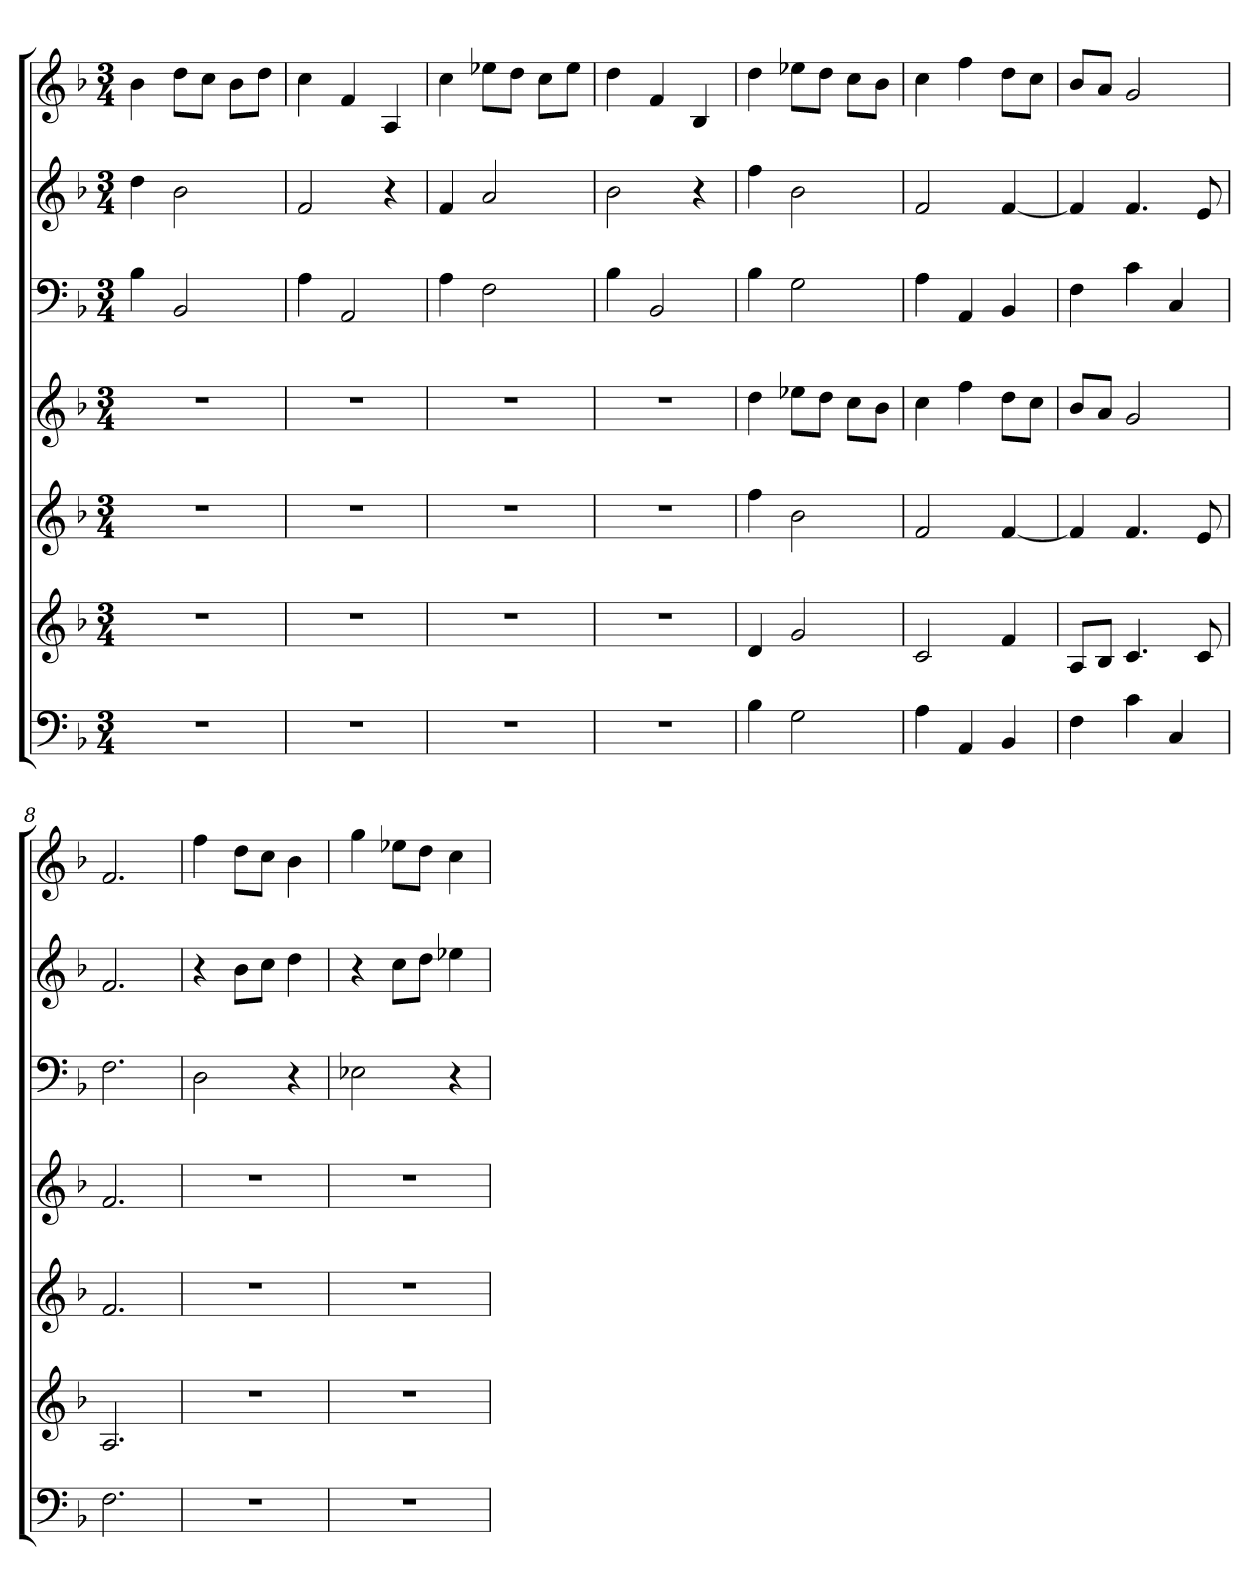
**kern	**kern	**kern	**kern	**kern	**kern	**kern
*part7	*part6	*part5	*part4	*part3	*part2	*part1
*staff7	*staff6	*staff5	*staff4	*staff3	*staff2	*staff1
*k[b-]	*k[b-]	*k[b-]	*k[b-]	*k[b-]	*k[b-]	*k[b-]
*F:	*F:	*F:	*F:	*F:	*F:	*F:
*M3/4	*M3/4	*M3/4	*M3/4	*M3/4	*M3/4	*M3/4
=1	=1	=1	=1	=1	=1	=1
2.r	2.r	2.r	2.r	4B-	4dd	4b-
.	.	.	.	2BB-	2b-	8ddL
.	.	.	.	.	.	8ccJ
.	.	.	.	.	.	8b-L
.	.	.	.	.	.	8ddJ
=2	=2	=2	=2	=2	=2	=2
2.r	2.r	2.r	2.r	4A	2f	4cc
.	.	.	.	2AA	.	4f
.	.	.	.	.	4r	4A
=3	=3	=3	=3	=3	=3	=3
2.r	2.r	2.r	2.r	4A	4f	4cc
.	.	.	.	2F	2a	8ee-XL
.	.	.	.	.	.	8ddJ
.	.	.	.	.	.	8ccL
.	.	.	.	.	.	8ee-J
=4	=4	=4	=4	=4	=4	=4
2.r	2.r	2.r	2.r	4B-	2b-	4dd
.	.	.	.	2BB-	.	4f
.	.	.	.	.	4r	4B-
=5	=5	=5	=5	=5	=5	=5
4B-	4d	4ff	4dd	4B-	4ff	4dd
2G	2g	2b-	8ee-XL	2G	2b-	8ee-XL
.	.	.	8ddJ	.	.	8ddJ
.	.	.	8ccL	.	.	8ccL
.	.	.	8b-J	.	.	8b-J
=6	=6	=6	=6	=6	=6	=6
4A	2c	2f	4cc	4A	2f	4cc
4AA	.	.	4ff	4AA	.	4ff
4BB-	4f	[4f	8ddL	4BB-	[4f	8ddL
.	.	.	8ccJ	.	.	8ccJ
=7	=7	=7	=7	=7	=7	=7
4F	8AL	4f]	8b-L	4F	4f]	8b-L
.	8B-J	.	8aJ	.	.	8aJ
4c	4.c	4.f	2g	4c	4.f	2g
4C	.	.	.	4C	.	.
.	8c	8e	.	.	8e	.
=8	=8	=8	=8	=8	=8	=8
2.F	2.A	2.f	2.f	2.F	2.f	2.f
=9	=9	=9	=9	=9	=9	=9
2.r	2.r	2.r	2.r	2D	4r	4ff
.	.	.	.	.	8b-L	8ddL
.	.	.	.	.	8ccJ	8ccJ
.	.	.	.	4r	4dd	4b-
=10	=10	=10	=10	=10	=10	=10
2.r	2.r	2.r	2.r	2E-X	4r	4gg
.	.	.	.	.	8ccL	8ee-XL
.	.	.	.	.	8ddJ	8ddJ
.	.	.	.	4r	4ee-X	4cc
=	=	=	=	=	=	=
*-	*-	*-	*-	*-	*-	*-
